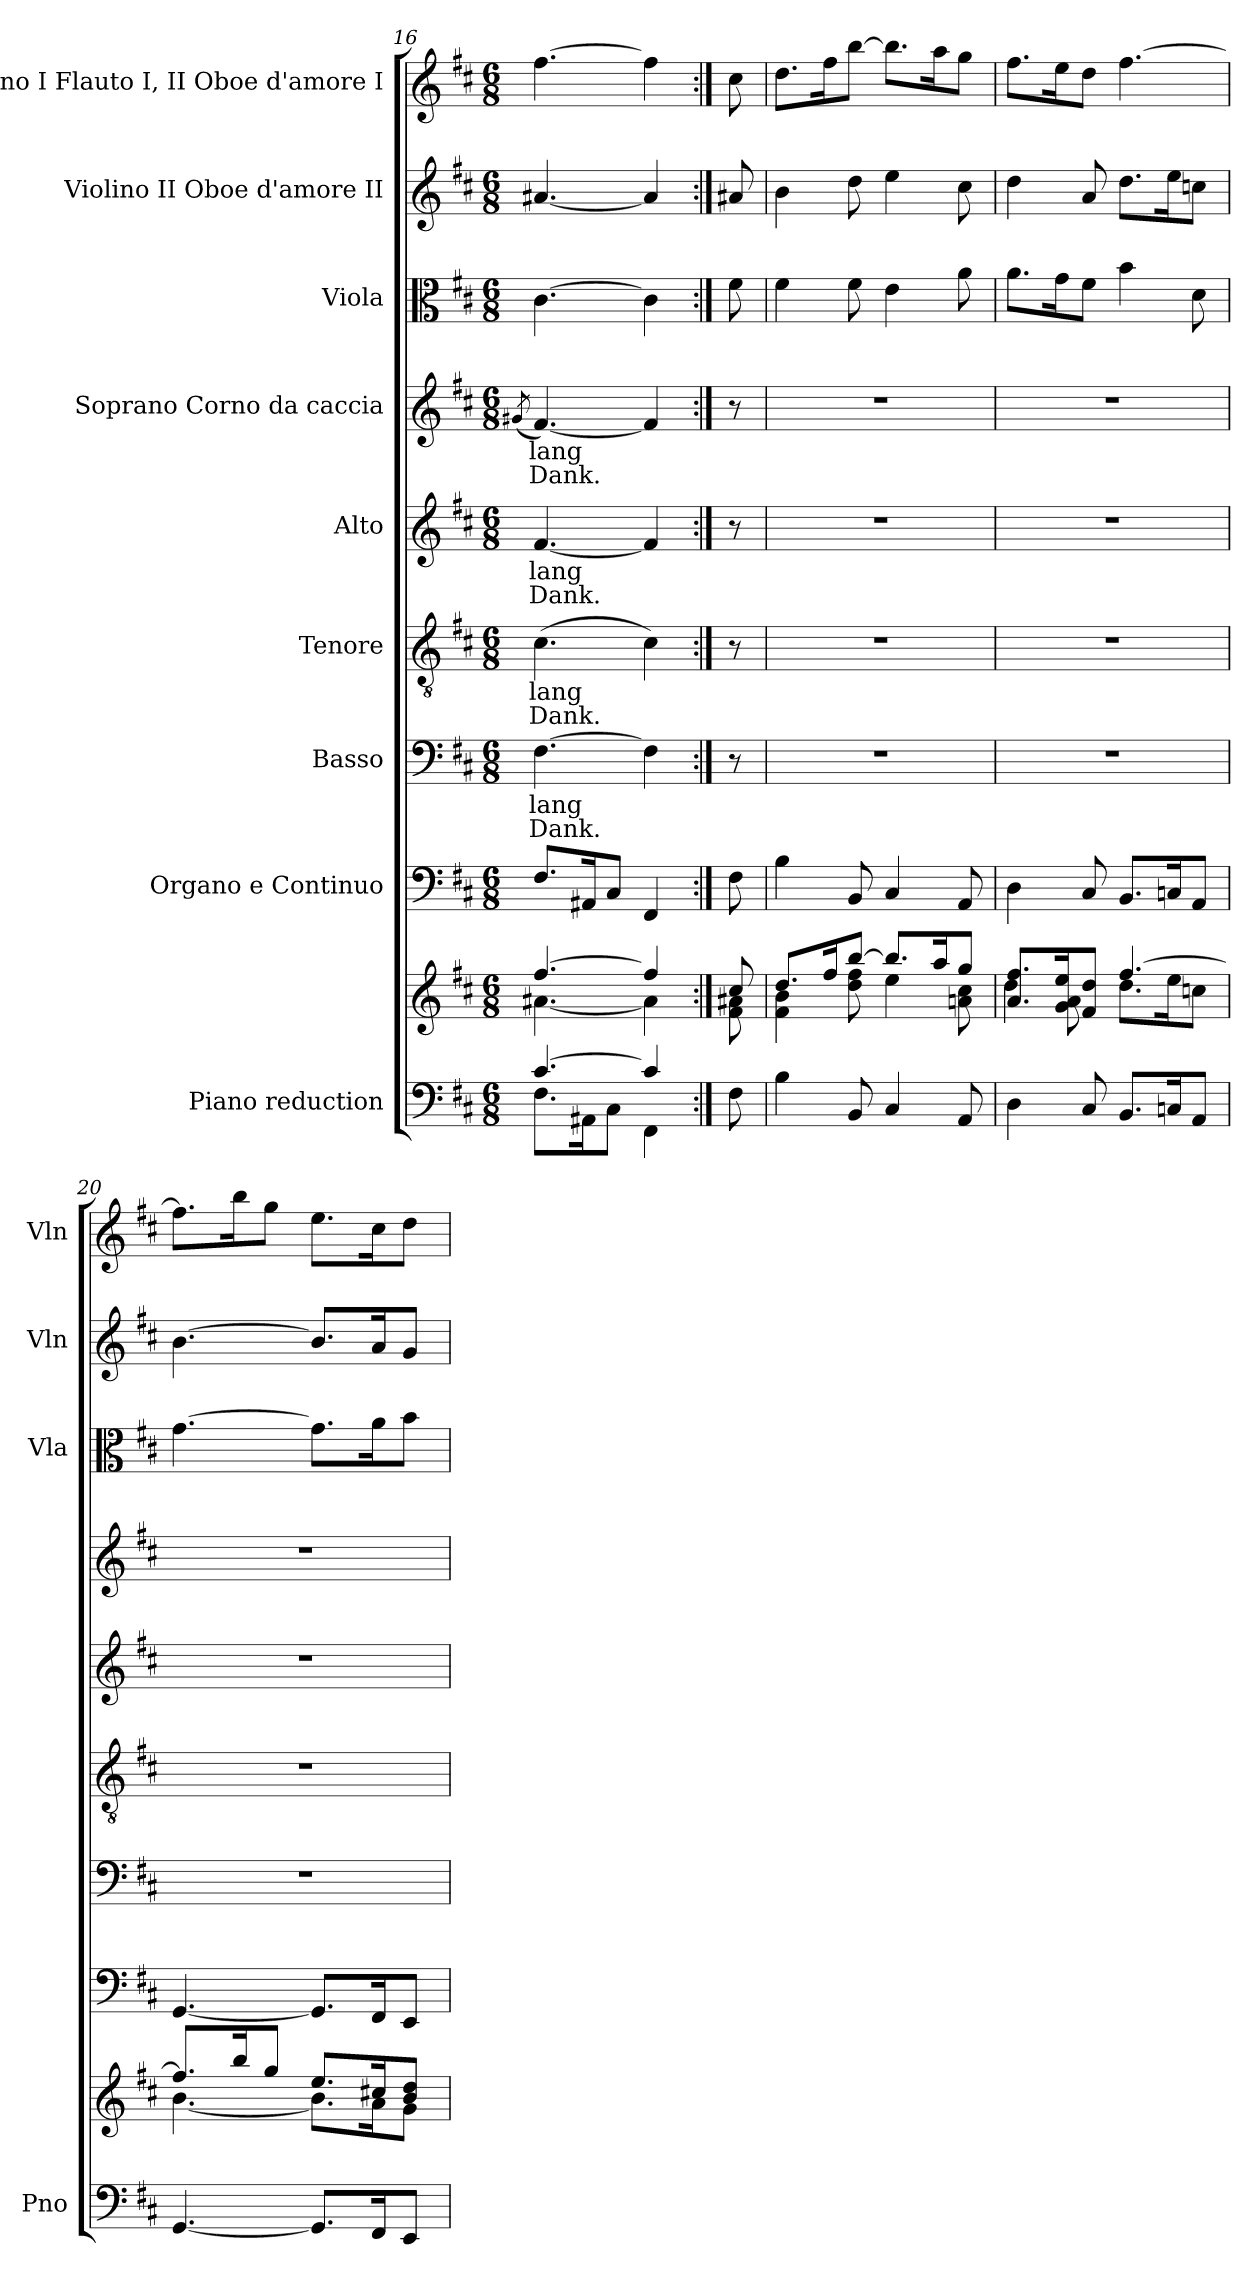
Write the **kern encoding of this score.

**kern	**kern	**kern	**kern	**text	**text	**kern	**text	**text	**kern	**text	**text	**kern	**text	**text	**kern	**kern	**kern
*part9	*part9	*part8	*part7	*part7	*part7	*part6	*part6	*part6	*part5	*part5	*part5	*part4	*part4	*part4	*part3	*part2	*part1
*staff10	*staff9	*staff8	*staff7	*staff7	*staff7	*staff6	*staff6	*staff6	*staff5	*staff5	*staff5	*staff4	*staff4	*staff4	*staff3	*staff2	*staff1
*I"Piano reduction	*	*I"Organo e Continuo	*I"Basso	*	*	*I"Tenore	*	*	*I"Alto	*	*	*I"Soprano Corno da caccia	*	*	*I"Viola	*I"Violino II Oboe d'amore II	*I"Violino I Flauto I, II Oboe d'amore I
*I'Pno	*	*	*	*	*	*	*	*	*	*	*	*	*	*	*I'Vla	*I'Vln	*I'Vln
*clefF4	*clefG2	*clefF4	*clefF4	*	*	*clefGv2	*	*	*clefG2	*	*	*clefG2	*	*	*clefC3	*clefG2	*clefG2
*k[f#c#]	*k[f#c#]	*k[f#c#]	*k[f#c#]	*	*	*k[f#c#]	*	*	*k[f#c#]	*	*	*k[f#c#]	*	*	*k[f#c#]	*k[f#c#]	*k[f#c#]
*M6/8	*M6/8	*M6/8	*M6/8	*	*	*M6/8	*	*	*M6/8	*	*	*M6/8	*	*	*M6/8	*M6/8	*M6/8
=16	=16	=16	=16	=16	=16	=16	=16	=16	=16	=16	=16	=16	=16	=16	=16	=16	=16
.	.	.	.	.	.	.	.	.	.	.	.	(8qg#X/	.	.	.	.	.
*^	*^	*	*	*	*	*	*	*	*	*	*	*	*	*	*	*	*
!	!	!	!	!	!	!LO:LY:b	!LO:LY:b	!	!LO:LY:b	!LO:LY:b	!	!LO:LY:b	!LO:LY:b	!	!LO:LY:b	!LO:LY:b	!	!	!
[>4.c#/	8.F#\L	[>4.ff#/	[4.a#X\	8.F#/L	[>4.F#\	lang	Dank.	(4.c#\	lang	Dank.	[>4.f#/	lang	Dank.	[4.f#/)	lang	Dank.	[>4.c#\	[<4.a#X/	[>4.ff#\
.	16AA#X\K	.	.	16AA#X/K	.	.	.	.	.	.	.	.	.	.	.	.	.	.	.
.	8C#\J	.	.	8C#/J	.	.	.	.	.	.	.	.	.	.	.	.	.	.	.
4c#/]	4FF#\	4ff#/]	4a#\]	4FF#/	4F#\]	.	.	4c#\)	.	.	4f#/]	.	.	4f#/]	.	.	4c#\]	4a#/]	4ff#\]
*v	*v	*	*	*	*	*	*	*	*	*	*	*	*	*	*	*	*	*	*
=17:|!	=17:|!	=17:|!	=17:|!	=17:|!	=17:|!	=17:|!	=17:|!	=17:|!	=17:|!	=17:|!	=17:|!	=17:|!	=17:|!	=17:|!	=17:|!	=17:|!	=17:|!	=17:|!
8F#\	8cc#/	8f#\ 8a#X\	8F#\	8r	.	.	8r	.	.	8r	.	.	8r	.	.	8f#\	8a#X/	8cc#\
=18	=18	=18	=18	=18	=18	=18	=18	=18	=18	=18	=18	=18	=18	=18	=18	=18	=18	=18
4B\	8.dd/L	4f#\ 4b\	4B\	2.r	.	.	2.r	.	.	2.r	.	.	2.r	.	.	4f#\	4b\	8.dd\L
.	16ff#/K	.	.	.	.	.	.	.	.	.	.	.	.	.	.	.	.	16ff#\K
8BB/	[>8bb/J	8dd\ 8ff#\	8BB/	.	.	.	.	.	.	.	.	.	.	.	.	8f#\	8dd\	[>8bb\J
4C#/	8.bb/L]	4ee\	4C#/	.	.	.	.	.	.	.	.	.	.	.	.	4e\	4ee\	8.bb\L]
.	16aa/K	.	.	.	.	.	.	.	.	.	.	.	.	.	.	.	.	16aa\K
8AA/	8gg/J	8an\ 8cc#\	8AA/	.	.	.	.	.	.	.	.	.	.	.	.	8a\	8cc#\	8gg\J
=19	=19	=19	=19	=19	=19	=19	=19	=19	=19	=19	=19	=19	=19	=19	=19	=19	=19	=19
4D\	8.a/ 8.ff#/L	4dd\	4D\	2.r	.	.	2.r	.	.	2.r	.	.	2.r	.	.	8.a\L	4dd\	8.ff#\L
.	16g/ 16ee/K	.	.	.	.	.	.	.	.	.	.	.	.	.	.	16g\K	.	16ee\K
8C#/	8f#/ 8dd/J	8a\	8C#/	.	.	.	.	.	.	.	.	.	.	.	.	8f#\J	8a/	8dd\J
8.BB/L	[4.ff#/	8.dd\L	8.BB/L	.	.	.	.	.	.	.	.	.	.	.	.	4b\	8.dd\L	[4.ff#\
16Cni/K	.	16ee\K	16Cn/K	.	.	.	.	.	.	.	.	.	.	.	.	.	16ee\K	.
8AA/J	.	8ccn\J	8AA/J	.	.	.	.	.	.	.	.	.	.	.	.	8d\	8ccn\J	.
=20	=20	=20	=20	=20	=20	=20	=20	=20	=20	=20	=20	=20	=20	=20	=20	=20	=20	=20
[4.GG/	8.ff#/L]	[4.b\	[<4.GG/	2.r	.	.	2.r	.	.	2.r	.	.	2.r	.	.	[>4.g\	[>4.b\	8.ff#\L]
.	16bb/K	.	.	.	.	.	.	.	.	.	.	.	.	.	.	.	.	16bb\K
.	8gg/J	.	.	.	.	.	.	.	.	.	.	.	.	.	.	.	.	8gg\J
8.GG/L]	8.ee/L	8.b\L]	8.GG/L]	.	.	.	.	.	.	.	.	.	.	.	.	8.g\L]	8.b/L]	8.ee\L
16FF#/K	16cc#X/K	16a\K	16FF#/K	.	.	.	.	.	.	.	.	.	.	.	.	16a\K	16a/K	16cc#\K
8EE/J	8b/ 8dd/J	8g\J	8EE/J	.	.	.	.	.	.	.	.	.	.	.	.	8b\J	8g/J	8dd\J
*	*v	*v	*	*	*	*	*	*	*	*	*	*	*	*	*	*	*	*
=	=	=	=	=	=	=	=	=	=	=	=	=	=	=	=	=	=
*-	*-	*-	*-	*-	*-	*-	*-	*-	*-	*-	*-	*-	*-	*-	*-	*-	*-
